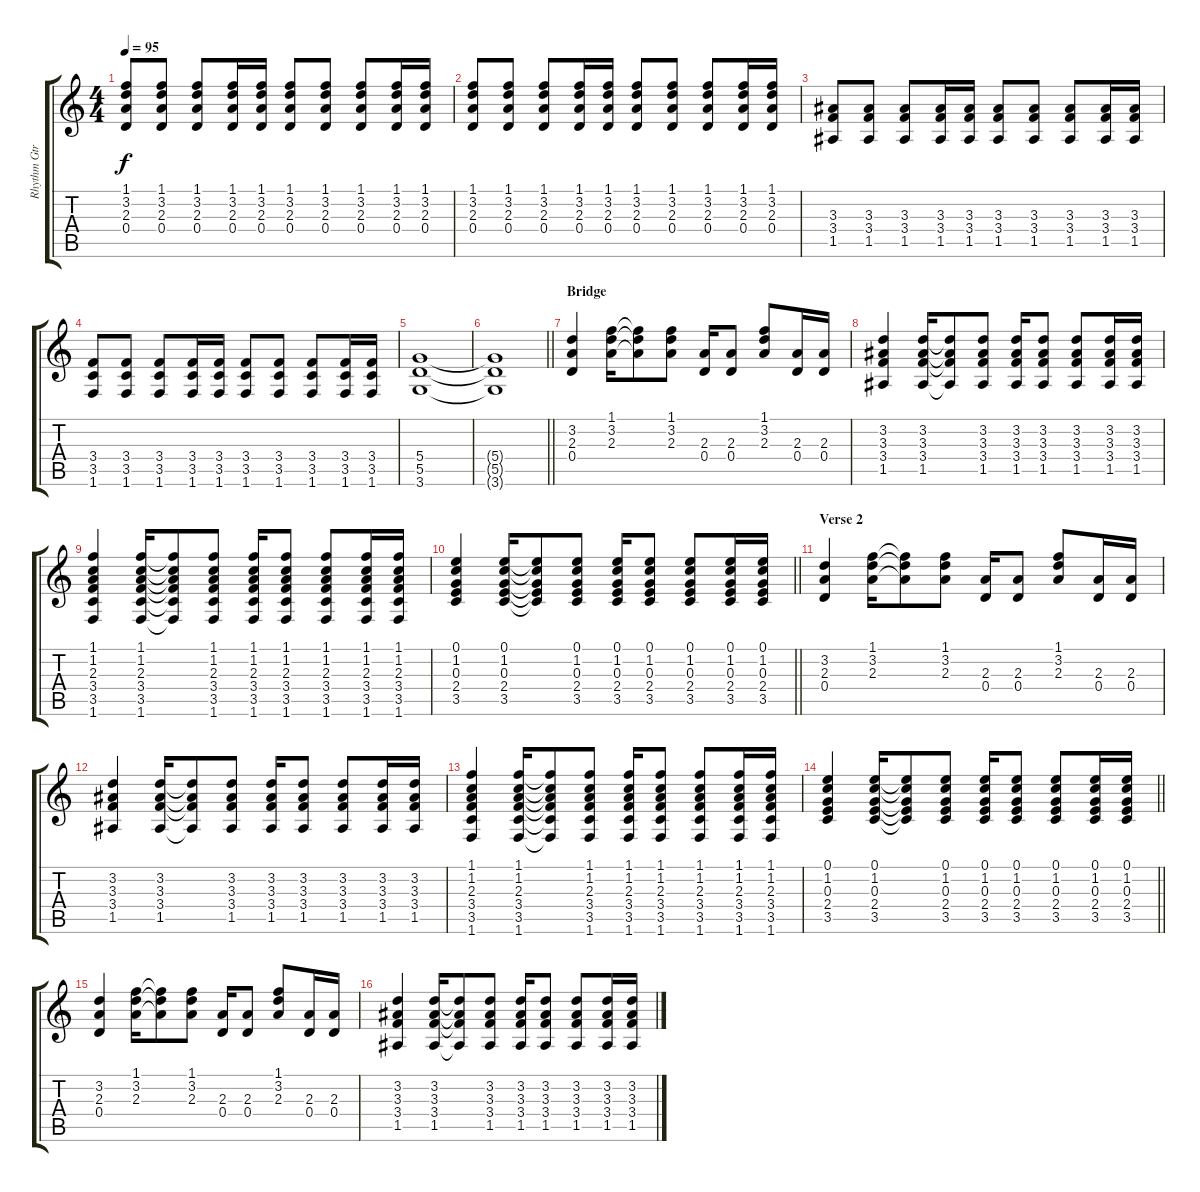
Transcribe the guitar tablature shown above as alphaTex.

\track ("Rhythm Gtr." "Rhythm Gtr") {instrument acousticguitarsteel}
\staff {score tabs}
\tuning (E4 B3 G3 D3 A2 E2) {hide}
\ts (4 4)
\tempo 95
\clef g2
\ks c
(1.1 3.2 2.3 0.4).8{dy f} (1.1 3.2 2.3 0.4).8 (1.1 3.2 2.3 0.4).8 (1.1 3.2 2.3 0.4).16 (1.1 3.2 2.3 0.4).16 (1.1 3.2 2.3 0.4).8 (1.1 3.2 2.3 0.4).8 (1.1 3.2 2.3 0.4).8 (1.1 3.2 2.3 0.4).16 (1.1 3.2 2.3 0.4).16 |
(1.1 3.2 2.3 0.4).8 (1.1 3.2 2.3 0.4).8 (1.1 3.2 2.3 0.4).8 (1.1 3.2 2.3 0.4).16 (1.1 3.2 2.3 0.4).16 (1.1 3.2 2.3 0.4).8 (1.1 3.2 2.3 0.4).8 (1.1 3.2 2.3 0.4).8 (1.1 3.2 2.3 0.4).16 (1.1 3.2 2.3 0.4).16 |
(3.3 3.4 1.5).8 (3.3 3.4 1.5).8 (3.3 3.4 1.5).8 (3.3 3.4 1.5).16 (3.3 3.4 1.5).16 (3.3 3.4 1.5).8 (3.3 3.4 1.5).8 (3.3 3.4 1.5).8 (3.3 3.4 1.5).16 (3.3 3.4 1.5).16 |
(3.4 3.5 1.6).8 (3.4 3.5 1.6).8 (3.4 3.5 1.6).8 (3.4 3.5 1.6).16 (3.4 3.5 1.6).16 (3.4 3.5 1.6).8 (3.4 3.5 1.6).8 (3.4 3.5 1.6).8 (3.4 3.5 1.6).16 (3.4 3.5 1.6).16 |
(5.4 5.5 3.6).1 |
\barLineRight lightlight
(5.4{t} 5.5{t} 3.6{t}).1 |
\section ("" "Bridge")
(3.2 2.3 0.4).4 (1.1 3.2 2.3).16 (1.1{t} 3.2{t} 2.3{t}).8 (1.1 3.2 2.3).8 (2.3 0.4).16 (2.3 0.4).8 (1.1 3.2 2.3).8 (2.3 0.4).16 (2.3 0.4).16 |
(3.2 3.3 3.4 1.5).4 (3.2 3.3 3.4 1.5).16 (3.2{t} 3.3{t} 3.4{t} 1.5{t}).8 (3.2 3.3 3.4 1.5).8 (3.2 3.3 3.4 1.5).16 (3.2 3.3 3.4 1.5).8 (3.2 3.3 3.4 1.5).8 (3.2 3.3 3.4 1.5).16 (3.2 3.3 3.4 1.5).16 |
(1.1 1.2 2.3 3.4 3.5 1.6).4 (1.1 1.2 2.3 3.4 3.5 1.6).16 (1.1{t} 1.2{t} 2.3{t} 3.4{t} 3.5{t} 1.6{t}).8 (1.1 1.2 2.3 3.4 3.5 1.6).8 (1.1 1.2 2.3 3.4 3.5 1.6).16 (1.1 1.2 2.3 3.4 3.5 1.6).8 (1.1 1.2 2.3 3.4 3.5 1.6).8 (1.1 1.2 2.3 3.4 3.5 1.6).16 (1.1 1.2 2.3 3.4 3.5 1.6).16 |
\barLineRight lightlight
(0.1 1.2 0.3 2.4 3.5).4 (0.1 1.2 0.3 2.4 3.5).16 (0.1{t} 1.2{t} 0.3{t} 2.4{t} 3.5{t}).8 (0.1 1.2 0.3 2.4 3.5).8 (0.1 1.2 0.3 2.4 3.5).16 (0.1 1.2 0.3 2.4 3.5).8 (0.1 1.2 0.3 2.4 3.5).8 (0.1 1.2 0.3 2.4 3.5).16 (0.1 1.2 0.3 2.4 3.5).16 |
\section ("" "Verse 2")
(3.2 2.3 0.4).4 (1.1 3.2 2.3).16 (1.1{t} 3.2{t} 2.3{t}).8 (1.1 3.2 2.3).8 (2.3 0.4).16 (2.3 0.4).8 (1.1 3.2 2.3).8 (2.3 0.4).16 (2.3 0.4).16 |
(3.2 3.3 3.4 1.5).4 (3.2 3.3 3.4 1.5).16 (3.2{t} 3.3{t} 3.4{t} 1.5{t}).8 (3.2 3.3 3.4 1.5).8 (3.2 3.3 3.4 1.5).16 (3.2 3.3 3.4 1.5).8 (3.2 3.3 3.4 1.5).8 (3.2 3.3 3.4 1.5).16 (3.2 3.3 3.4 1.5).16 |
(1.1 1.2 2.3 3.4 3.5 1.6).4 (1.1 1.2 2.3 3.4 3.5 1.6).16 (1.1{t} 1.2{t} 2.3{t} 3.4{t} 3.5{t} 1.6{t}).8 (1.1 1.2 2.3 3.4 3.5 1.6).8 (1.1 1.2 2.3 3.4 3.5 1.6).16 (1.1 1.2 2.3 3.4 3.5 1.6).8 (1.1 1.2 2.3 3.4 3.5 1.6).8 (1.1 1.2 2.3 3.4 3.5 1.6).16 (1.1 1.2 2.3 3.4 3.5 1.6).16 |
\barLineRight lightlight
(0.1 1.2 0.3 2.4 3.5).4 (0.1 1.2 0.3 2.4 3.5).16 (0.1{t} 1.2{t} 0.3{t} 2.4{t} 3.5{t}).8 (0.1 1.2 0.3 2.4 3.5).8 (0.1 1.2 0.3 2.4 3.5).16 (0.1 1.2 0.3 2.4 3.5).8 (0.1 1.2 0.3 2.4 3.5).8 (0.1 1.2 0.3 2.4 3.5).16 (0.1 1.2 0.3 2.4 3.5).16 |
(3.2 2.3 0.4).4 (1.1 3.2 2.3).16 (1.1{t} 3.2{t} 2.3{t}).8 (1.1 3.2 2.3).8 (2.3 0.4).16 (2.3 0.4).8 (1.1 3.2 2.3).8 (2.3 0.4).16 (2.3 0.4).16 |
(3.2 3.3 3.4 1.5).4 (3.2 3.3 3.4 1.5).16 (3.2{t} 3.3{t} 3.4{t} 1.5{t}).8 (3.2 3.3 3.4 1.5).8 (3.2 3.3 3.4 1.5).16 (3.2 3.3 3.4 1.5).8 (3.2 3.3 3.4 1.5).8 (3.2 3.3 3.4 1.5).16 (3.2 3.3 3.4 1.5).16
